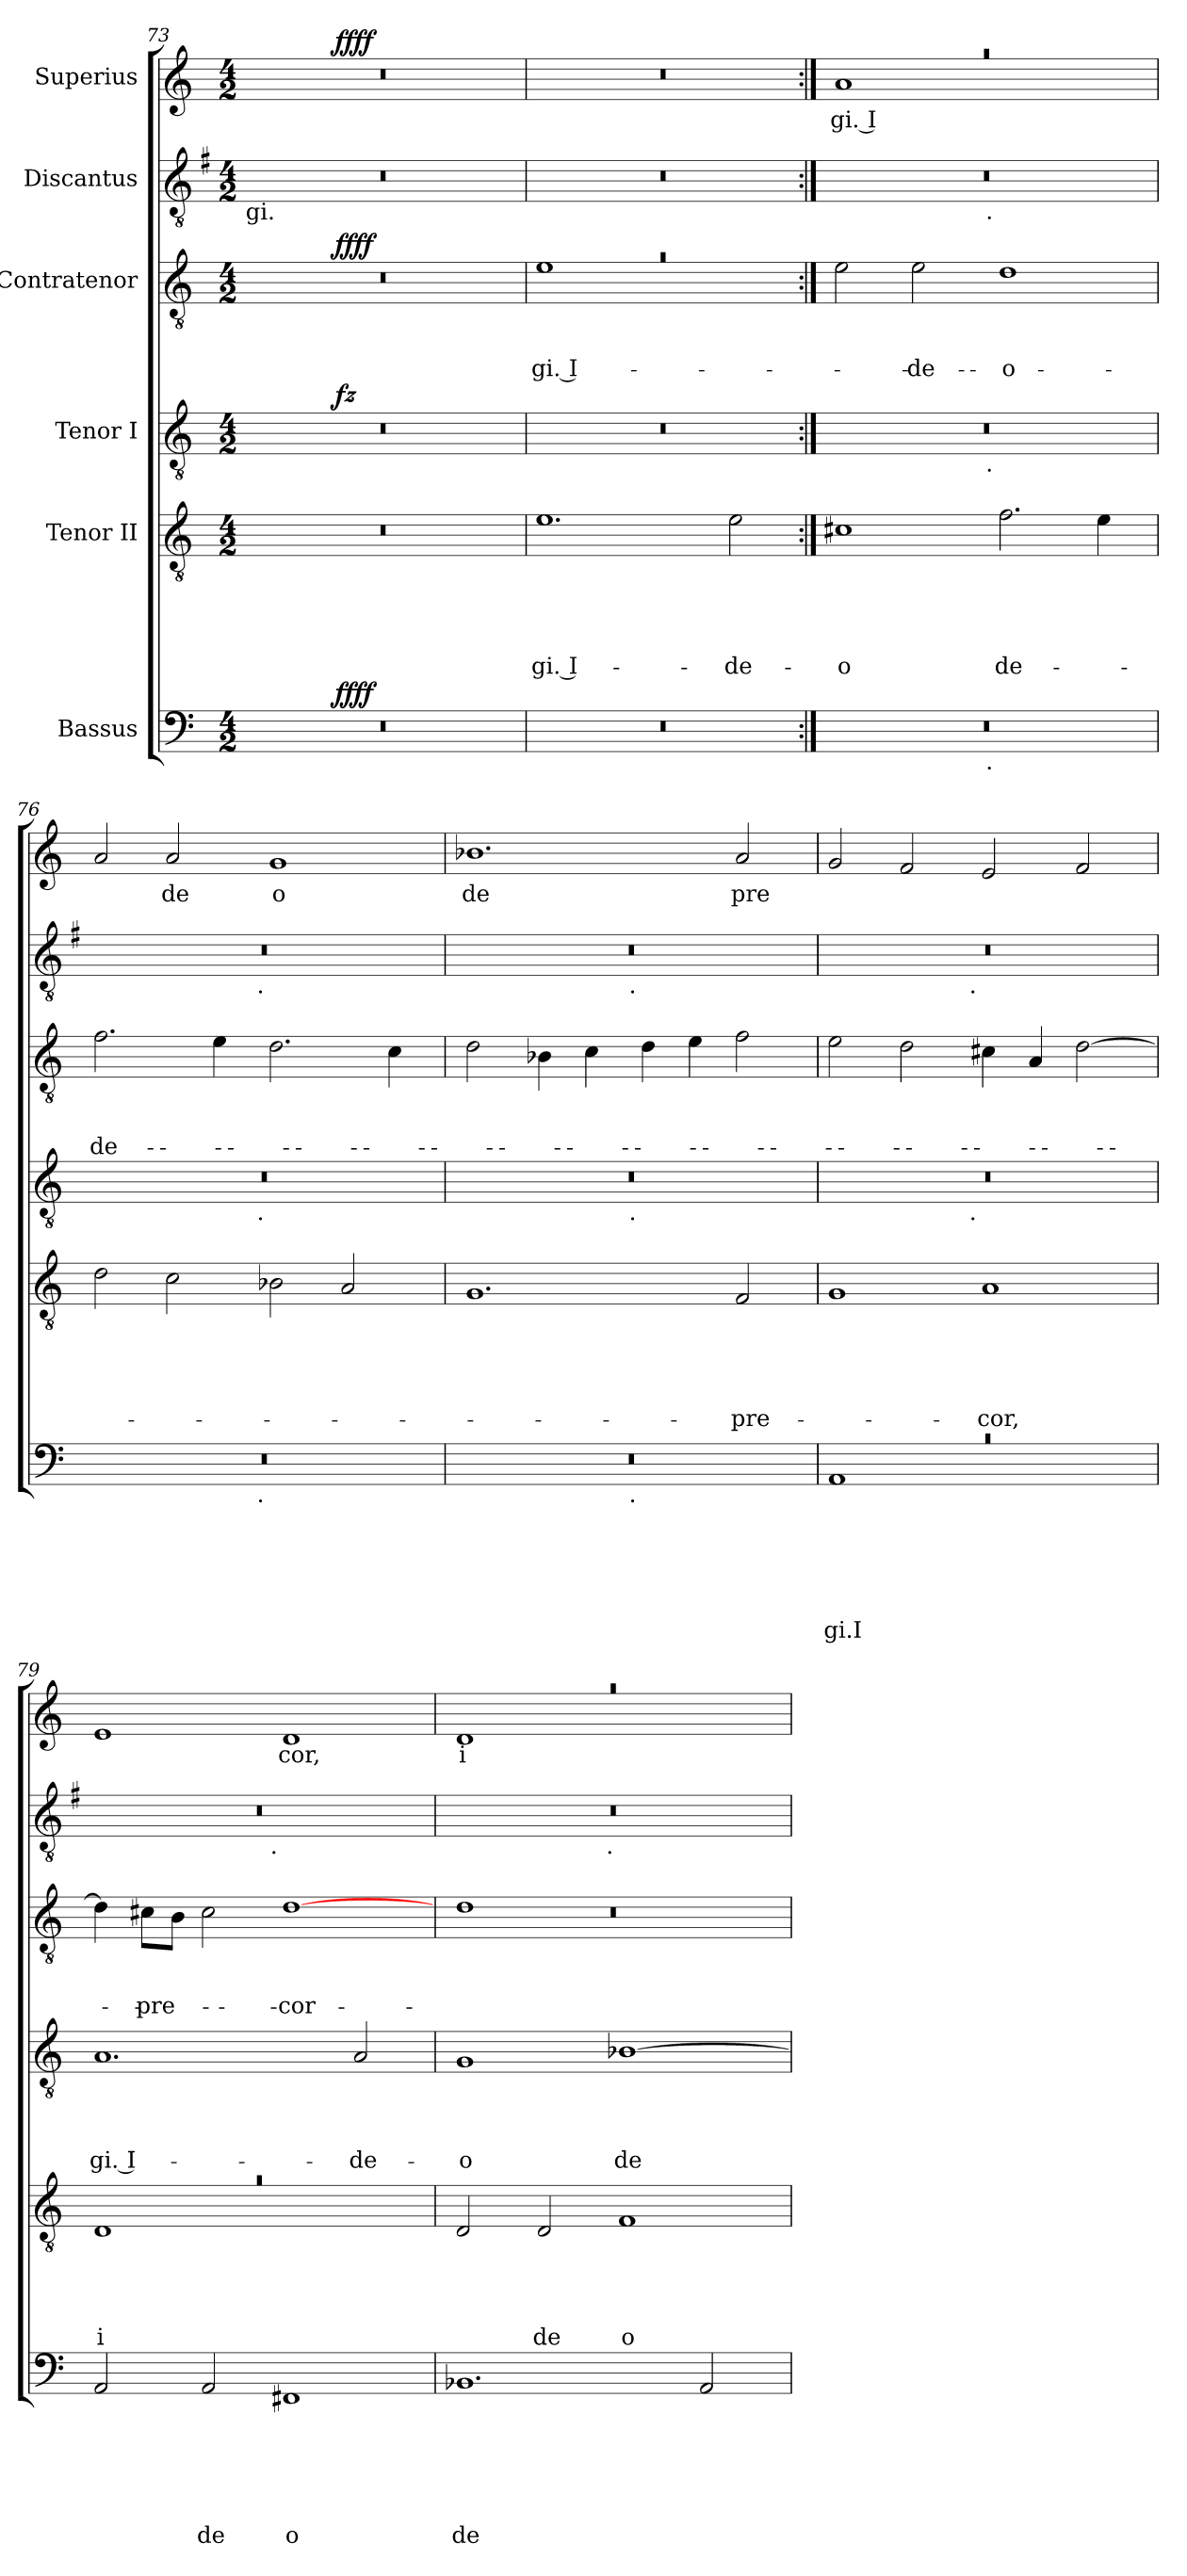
**kern	**text	**text	**text	**text	**text	**text	**dynam	**kern	**text	**text	**text	**text	**text	**kern	**text	**text	**text	**text	**dynam	**kern	**text	**text	**text	**dynam	**kern	**kern	**text	**dynam
*part6	*part6	*part6	*part6	*part6	*part6	*part6	*part6	*part5	*part5	*part5	*part5	*part5	*part5	*part4	*part4	*part4	*part4	*part4	*part4	*part3	*part3	*part3	*part3	*part3	*part2	*part1	*part1	*part1
*staff6	*staff6	*staff6	*staff6	*staff6	*staff6	*staff6	*staff6	*staff5	*staff5	*staff5	*staff5	*staff5	*staff5	*staff4	*staff4	*staff4	*staff4	*staff4	*staff4	*staff3	*staff3	*staff3	*staff3	*staff3	*staff2	*staff1	*staff1	*staff1
*I"Bassus	*	*	*	*	*	*	*	*I"Tenor II	*	*	*	*	*	*I"Tenor I	*	*	*	*	*	*I"Contratenor	*	*	*	*	*I"Discantus	*I"Superius	*	*
*clefF4	*	*	*	*	*	*	*	*clefGv2	*	*	*	*	*	*clefGv2	*	*	*	*	*	*clefGv2	*	*	*	*	*clefGv2	*clefG2	*	*
*k[]	*	*	*	*	*	*	*	*k[]	*	*	*	*	*	*k[]	*	*	*	*	*	*k[]	*	*	*	*	*k[f#]	*k[]	*	*
*C:	*	*	*	*	*	*	*	*C:	*	*	*	*	*	*C:	*	*	*	*	*	*C:	*	*	*	*	*G:	*C:	*	*
*M4/2	*	*	*	*	*	*	*	*M4/2	*	*	*	*	*	*M4/2	*	*	*	*	*	*M4/2	*	*	*	*	*M4/2	*M4/2	*	*
=73	=73	=73	=73	=73	=73	=73	=73	=73	=73	=73	=73	=73	=73	=73	=73	=73	=73	=73	=73	=73	=73	=73	=73	=73	=73	=73	=73	=73
*^	*	*	*	*	*	*	*	*	*	*	*	*	*	*^	*	*	*	*	*	*^	*	*	*	*	*	*^	*	*
!	!	!	!	!	!	!	!	!	!	!	!	!	!	!	!	!	!	!	!	!	!	!	!	!	!	!	!	!LO:TX:b:t=gi.	!	!	!	!
0r	2ryy	.	.	.	.	.	.	.	0r	.	.	.	.	.	0r	2ryy	.	.	.	.	.	0r	2ryy	.	.	.	.	0r	0r	2ryy	.	.
.	32ryy	.	.	.	.	.	.	.	.	.	.	.	.	.	.	32ryy	.	.	.	.	.	.	32ryy	.	.	.	.	.	.	32ryy	.	.
!	!	!	!	!	!	!	!	!LO:DY:b	!	!	!	!	!	!	!	!	!	!	!	!	!LO:DY:b	!	!	!	!	!	!LO:DY:b	!	!	!	!	!LO:DY:b
.	1ryy	.	.	.	.	.	.	ffff	.	.	.	.	.	.	.	1ryy	.	.	.	.	fz	.	1ryy	.	.	.	ffff	.	.	1ryy	.	ffff
.	4...ryy	.	.	.	.	.	.	.	.	.	.	.	.	.	.	4...ryy	.	.	.	.	.	.	4...ryy	.	.	.	.	.	.	4...ryy	.	.
=74!	=74!	=74!	=74!	=74!	=74!	=74!	=74!	=74!	=74!	=74!	=74!	=74!	=74!	=74!	=74!	=74!	=74!	=74!	=74!	=74!	=74!	=74!	=74!	=74!	=74!	=74!	=74!	=74!	=74!	=74!	=74!	=74!
!	!	!	!	!	!	!	!	!	!	!	!	!	!	!LO:LY:b:rj	!	!	!	!	!	!	!	!LO:N:vis=1	!	!	!	!LO:LY:b:rj	!	!	!	!	!	!
*v	*v	*	*	*	*	*	*	*	*	*	*	*	*	*	*v	*v	*	*	*	*	*	*	*	*	*	*	*	*	*v	*v	*	*
0r	.	.	.	.	.	.	.	1.e	.	.	.	.	-gi. I-	0r	.	.	.	.	.	0ra	1e	.	.	gi. I-	.	0r	0r	.	.
.	.	.	.	.	.	.	.	.	.	.	.	.	.	.	.	.	.	.	.	.	1ryy	.	.	.	.	.	.	.	.
!	!	!	!	!	!	!	!	!	!	!	!	!	!LO:LY:b	!	!	!	!	!	!	!	!	!	!	!	!	!	!	!	!
.	.	.	.	.	.	.	.	2e\	.	.	.	.	-de-	.	.	.	.	.	.	.	.	.	.	.	.	.	.	.	.
*	*	*	*	*	*	*	*	*	*	*	*	*	*	*	*	*	*	*	*	*v	*v	*	*	*	*	*	*	*	*
=75:|!	=75:|!	=75:|!	=75:|!	=75:|!	=75:|!	=75:|!	=75:|!	=75:|!	=75:|!	=75:|!	=75:|!	=75:|!	=75:|!	=75:|!	=75:|!	=75:|!	=75:|!	=75:|!	=75:|!	=75:|!	=75:|!	=75:|!	=75:|!	=75:|!	=75:|!	=75:|!	=75:|!	=75:|!
!	!	!	!	!	!	!	!	!	!	!	!	!	!LO:LY:b	!	!	!	!	!	!	!	!	!	!	!	!	!LO:N:vis=1	!LO:LY:b:rj	!
*^	*	*	*	*	*	*	*	*	*	*	*	*	*	*^	*	*	*	*	*	*	*	*	*	*	*^	*^	*	*
0r	2ryy	.	.	.	.	.	.	.	1c#X	.	.	.	.	-o	0r	2ryy	.	.	.	.	.	2e\	.	.	.	.	0r	2ryy	0raa	1a	gi. I	.
!	!	!	!	!	!	!	!	!	!	!	!	!	!	!	!	!	!	!	!	!	!	!	!	!	!LO:LY:b	!	!	!	!	!	!	!
.	4...ryy	.	.	.	.	.	.	.	.	.	.	.	.	.	.	4...ryy	.	.	.	.	.	2e\	.	.	-de-	.	.	4...ryy	.	.	.	.
!	!	!	!	!	!	!	!	!	!	!	!	!	!	!	!	!	!	!	!	!	!	!	!	!	!	!	!	!LO:TX:b:t=.	!	!	!	!
!	!	!	!	!	!	!	!	!	!	!	!	!	!	!	!	!LO:TX:b:t=.	!	!	!	!	!	!	!	!	!	!	!	!	!	!	!	!
!	!LO:TX:b:t=.	!	!	!	!	!	!	!	!	!	!	!	!	!	!	!	!	!	!	!	!	!	!	!	!	!	!	!	!	!	!	!
.	1ryy	.	.	.	.	.	.	.	.	.	.	.	.	.	.	1ryy	.	.	.	.	.	.	.	.	.	.	.	1ryy	.	.	.	.
!	!	!	!	!	!	!	!	!	!	!	!	!	!	!LO:LY:b	!	!	!	!	!	!	!	!	!	!	!LO:LY:b	!	!	!	!	!	!	!
.	.	.	.	.	.	.	.	.	2.f\	.	.	.	.	de-	.	.	.	.	.	.	.	1d	.	.	-o	.	.	.	.	1ryy	.	.
.	.	.	.	.	.	.	.	.	4e\	.	.	.	.	.	.	.	.	.	.	.	.	.	.	.	.	.	.	.	.	.	.	.
.	32ryy	.	.	.	.	.	.	.	.	.	.	.	.	.	.	32ryy	.	.	.	.	.	.	.	.	.	.	.	32ryy	.	.	.	.
=76!	=76!	=76!	=76!	=76!	=76!	=76!	=76!	=76!	=76!	=76!	=76!	=76!	=76!	=76!	=76!	=76!	=76!	=76!	=76!	=76!	=76!	=76!	=76!	=76!	=76!	=76!	=76!	=76!	=76!	=76!	=76!	=76!
!	!	!	!	!	!	!	!	!	!	!	!	!	!	!	!	!	!	!	!	!	!	!	!	!	!LO:LY:b	!	!	!	!	!	!	!
*	*	*	*	*	*	*	*	*	*	*	*	*	*	*	*	*	*	*	*	*	*	*	*	*	*	*	*	*	*v	*v	*	*
0r	2ryy	.	.	.	.	.	.	.	2d\	.	.	.	.	.	0r	2ryy	.	.	.	.	.	2.f\	.	.	de-	.	0r	2ryy	2a/	.	.
!	!	!	!	!	!	!	!	!	!	!	!	!	!	!	!	!	!	!	!	!	!	!	!	!	!	!	!	!	!	!LO:LY:b	!
.	4...ryy	.	.	.	.	.	.	.	2c\	.	.	.	.	.	.	4...ryy	.	.	.	.	.	.	.	.	.	.	.	4...ryy	2a/	de	.
.	.	.	.	.	.	.	.	.	.	.	.	.	.	.	.	.	.	.	.	.	.	4e\	.	.	.	.	.	.	.	.	.
!	!	!	!	!	!	!	!	!	!	!	!	!	!	!	!	!	!	!	!	!	!	!	!	!	!	!	!	!LO:TX:b:t=.	!	!	!
!	!	!	!	!	!	!	!	!	!	!	!	!	!	!	!	!LO:TX:b:t=.	!	!	!	!	!	!	!	!	!	!	!	!	!	!	!
!	!LO:TX:b:t=.	!	!	!	!	!	!	!	!	!	!	!	!	!	!	!	!	!	!	!	!	!	!	!	!	!	!	!	!	!	!
.	1ryy	.	.	.	.	.	.	.	.	.	.	.	.	.	.	1ryy	.	.	.	.	.	.	.	.	.	.	.	1ryy	.	.	.
!	!	!	!	!	!	!	!	!	!	!	!	!	!	!	!	!	!	!	!	!	!	!	!	!	!	!	!	!	!	!LO:LY:b	!
.	.	.	.	.	.	.	.	.	2B-X\	.	.	.	.	.	.	.	.	.	.	.	.	2.d\	.	.	.	.	.	.	1g	o	.
.	.	.	.	.	.	.	.	.	2A/	.	.	.	.	.	.	.	.	.	.	.	.	.	.	.	.	.	.	.	.	.	.
.	.	.	.	.	.	.	.	.	.	.	.	.	.	.	.	.	.	.	.	.	.	4c\	.	.	.	.	.	.	.	.	.
.	32ryy	.	.	.	.	.	.	.	.	.	.	.	.	.	.	32ryy	.	.	.	.	.	.	.	.	.	.	.	32ryy	.	.	.
=77!	=77!	=77!	=77!	=77!	=77!	=77!	=77!	=77!	=77!	=77!	=77!	=77!	=77!	=77!	=77!	=77!	=77!	=77!	=77!	=77!	=77!	=77!	=77!	=77!	=77!	=77!	=77!	=77!	=77!	=77!	=77!
!	!	!	!	!	!	!	!	!	!	!	!	!	!	!	!	!	!	!	!	!	!	!	!	!	!	!	!	!	!	!LO:LY:b	!
0r	2ryy	.	.	.	.	.	.	.	1.G	.	.	.	.	.	0r	2ryy	.	.	.	.	.	2d\	.	.	.	.	0r	2ryy	1.b-X	de	.
.	4...ryy	.	.	.	.	.	.	.	.	.	.	.	.	.	.	4...ryy	.	.	.	.	.	4B-X\	.	.	.	.	.	4...ryy	.	.	.
.	.	.	.	.	.	.	.	.	.	.	.	.	.	.	.	.	.	.	.	.	.	4c\	.	.	.	.	.	.	.	.	.
!	!	!	!	!	!	!	!	!	!	!	!	!	!	!	!	!	!	!	!	!	!	!	!	!	!	!	!	!LO:TX:b:t=.	!	!	!
!	!	!	!	!	!	!	!	!	!	!	!	!	!	!	!	!LO:TX:b:t=.	!	!	!	!	!	!	!	!	!	!	!	!	!	!	!
!	!LO:TX:b:t=.	!	!	!	!	!	!	!	!	!	!	!	!	!	!	!	!	!	!	!	!	!	!	!	!	!	!	!	!	!	!
.	1ryy	.	.	.	.	.	.	.	.	.	.	.	.	.	.	1ryy	.	.	.	.	.	.	.	.	.	.	.	1ryy	.	.	.
.	.	.	.	.	.	.	.	.	.	.	.	.	.	.	.	.	.	.	.	.	.	4d\	.	.	.	.	.	.	.	.	.
.	.	.	.	.	.	.	.	.	.	.	.	.	.	.	.	.	.	.	.	.	.	4e\	.	.	.	.	.	.	.	.	.
!	!	!	!	!	!	!	!	!	!	!	!	!	!	!LO:LY:b	!	!	!	!	!	!	!	!	!	!	!	!	!	!	!	!LO:LY:b	!
.	.	.	.	.	.	.	.	.	2F/	.	.	.	.	-pre-	.	.	.	.	.	.	.	2f\	.	.	.	.	.	.	2a/	pre	.
.	32ryy	.	.	.	.	.	.	.	.	.	.	.	.	.	.	32ryy	.	.	.	.	.	.	.	.	.	.	.	32ryy	.	.	.
=78!	=78!	=78!	=78!	=78!	=78!	=78!	=78!	=78!	=78!	=78!	=78!	=78!	=78!	=78!	=78!	=78!	=78!	=78!	=78!	=78!	=78!	=78!	=78!	=78!	=78!	=78!	=78!	=78!	=78!	=78!	=78!
!LO:N:vis=1	!	!	!	!	!	!	!LO:LY:b:rj	!	!	!	!	!	!	!	!	!	!	!	!	!	!	!	!	!	!	!	!	!	!	!	!
0rc	1AA	.	.	.	.	.	gi.I	.	1G	.	.	.	.	.	0r	2ryy	.	.	.	.	.	2e\	.	.	.	.	0r	2ryy	2g/	.	.
.	.	.	.	.	.	.	.	.	.	.	.	.	.	.	.	4...ryy	.	.	.	.	.	2d\	.	.	.	.	.	4...ryy	2f/	.	.
!	!	!	!	!	!	!	!	!	!	!	!	!	!	!	!	!	!	!	!	!	!	!	!	!	!	!	!	!LO:TX:b:t=.	!	!	!
!	!	!	!	!	!	!	!	!	!	!	!	!	!	!	!	!LO:TX:b:t=.	!	!	!	!	!	!	!	!	!	!	!	!	!	!	!
.	.	.	.	.	.	.	.	.	.	.	.	.	.	.	.	1ryy	.	.	.	.	.	.	.	.	.	.	.	1ryy	.	.	.
!	!	!	!	!	!	!	!	!	!	!	!	!	!	!LO:LY:b	!	!	!	!	!	!	!	!	!	!	!	!	!	!	!	!	!
.	1ryy	.	.	.	.	.	.	.	1A	.	.	.	.	-cor,	.	.	.	.	.	.	.	4c#X\	.	.	.	.	.	.	2e/	.	.
.	.	.	.	.	.	.	.	.	.	.	.	.	.	.	.	.	.	.	.	.	.	4A/	.	.	.	.	.	.	.	.	.
.	.	.	.	.	.	.	.	.	.	.	.	.	.	.	.	.	.	.	.	.	.	[>2d\	.	.	.	.	.	.	2f/	.	.
.	.	.	.	.	.	.	.	.	.	.	.	.	.	.	.	32ryy	.	.	.	.	.	.	.	.	.	.	.	32ryy	.	.	.
=79!	=79!	=79!	=79!	=79!	=79!	=79!	=79!	=79!	=79!	=79!	=79!	=79!	=79!	=79!	=79!	=79!	=79!	=79!	=79!	=79!	=79!	=79!	=79!	=79!	=79!	=79!	=79!	=79!	=79!	=79!	=79!
!	!	!	!	!	!	!	!	!	!LO:N:vis=1	!	!	!	!	!LO:LY:b:rj	!	!	!	!	!	!LO:LY:b:rj	!	!	!	!	!	!	!	!	!	!	!
*v	*v	*	*	*	*	*	*	*	*^	*	*	*	*	*	*v	*v	*	*	*	*	*	*	*	*	*	*	*	*	*	*	*
2AA/	.	.	.	.	.	.	.	0ra	1D	.	.	.	.	i-	1.A	.	.	.	-gi. I-	.	4d\]	.	.	.	.	0r	2ryy	1e	.	.
!	!	!	!	!	!	!	!	!	!	!	!	!	!	!	!	!	!	!	!	!	!	!	!	!LO:LY:b	!	!	!	!	!	!
.	.	.	.	.	.	.	.	.	.	.	.	.	.	.	.	.	.	.	.	.	8c#X\L	.	.	-pre-	.	.	.	.	.	.
.	.	.	.	.	.	.	.	.	.	.	.	.	.	.	.	.	.	.	.	.	8B\J	.	.	.	.	.	.	.	.	.
!	!	!	!	!	!	!LO:LY:b	!	!	!	!	!	!	!	!	!	!	!	!	!	!	!	!	!	!	!	!	!	!	!	!
2AA/	.	.	.	.	.	de	.	.	.	.	.	.	.	.	.	.	.	.	.	.	2c#\	.	.	.	.	.	4...ryy	.	.	.
!	!	!	!	!	!	!	!	!	!	!	!	!	!	!	!	!	!	!	!	!	!	!	!	!	!	!	!LO:TX:b:t=.	!	!	!
.	.	.	.	.	.	.	.	.	.	.	.	.	.	.	.	.	.	.	.	.	.	.	.	.	.	.	1ryy	.	.	.
!	!	!	!	!	!	!LO:LY:b	!	!	!	!	!	!	!	!	!	!	!	!	!	!	!	!	!	!LO:LY:b	!	!	!	!	!LO:LY:b	!
1FF#X	.	.	.	.	.	o	.	.	1ryy	.	.	.	.	.	.	.	.	.	.	.	[>1d	.	.	-cor	.	.	.	1d	cor,	.
!	!	!	!	!	!	!	!	!	!	!	!	!	!	!	!	!	!	!	!LO:LY:b	!	!	!	!	!	!	!	!	!	!	!
.	.	.	.	.	.	.	.	.	.	.	.	.	.	.	2A/	.	.	.	-de-	.	.	.	.	.	.	.	.	.	.	.
.	.	.	.	.	.	.	.	.	.	.	.	.	.	.	.	.	.	.	.	.	.	.	.	.	.	.	32ryy	.	.	.
*	*	*	*	*	*	*	*	*v	*v	*	*	*	*	*	*	*	*	*	*	*	*	*	*	*	*	*	*	*	*	*
!!LO:PB:g=z
=80!	=80!	=80!	=80!	=80!	=80!	=80!	=80!	=80!	=80!	=80!	=80!	=80!	=80!	=80!	=80!	=80!	=80!	=80!	=80!	=80!	=80!	=80!	=80!	=80!	=80!	=80!	=80!	=80!	=80!
*	*	*	*	*	*	*	*	*	*	*	*	*	*	*	*	*	*	*	*	*	*	*	*	*	*k[]	*	*	*	*
*	*	*	*	*	*	*	*	*	*	*	*	*	*	*	*	*	*	*	*	*	*	*	*	*	*C:	*	*	*	*
*	*	*	*	*	*	*	*	*^	*	*	*	*	*	*	*	*	*	*	*	*^	*	*	*	*	*	*	*	*	*
*	*	*	*	*	*	*	*	*	*	*	*	*	*	*	*	*	*	*	*	*	*	*^	*	*	*	*	*	*	*	*	*
!	!	!	!	!	!	!LO:LY:b	!	!	!	!	!	!	!	!	!	!	!	!	!LO:LY:b	!	!	!	!LO:N:vis=1	!	!	!	!	!	!	!LO:N:vis=1	!LO:LY:b:rj	!
*	*	*	*	*	*	*	*	*v	*v	*	*	*	*	*	*	*	*	*	*	*	*	*	*	*	*	*	*	*	*	*^	*	*
1.BB-X	.	.	.	.	.	de	.	2D/	.	.	.	.	.	1G	.	.	.	-o	.	32ryy	1d	0r	.	.	.	.	0r	2ryy	0raa	1d	i	.
.	.	.	.	.	.	.	.	.	.	.	.	.	.	.	.	.	.	.	.	1ryy	.	.	.	.	.	.	.	.	.	.	.	.
!	!	!	!	!	!	!	!	!	!	!	!	!	!LO:LY:b	!	!	!	!	!	!	!	!	!	!	!	!	!	!	!	!	!	!	!
.	.	.	.	.	.	.	.	2D/	.	.	.	.	-de	.	.	.	.	.	.	.	.	.	.	.	.	.	.	4...ryy	.	.	.	.
!	!	!	!	!	!	!	!	!	!	!	!	!	!	!	!	!	!	!	!	!	!	!	!	!	!	!	!	!LO:TX:b:t=.	!	!	!	!
.	.	.	.	.	.	.	.	.	.	.	.	.	.	.	.	.	.	.	.	.	.	.	.	.	.	.	.	1ryy	.	.	.	.
!	!	!	!	!	!	!	!	!	!	!	!	!	!LO:LY:b	!	!	!	!	!LO:LY:b	!	!	!	!	!	!	!	!	!	!	!	!	!	!
.	.	.	.	.	.	.	.	1F	.	.	.	.	o	[>1B-X	.	.	.	de	.	.	1ryy	.	.	.	.	.	.	.	.	1ryy	.	.
.	.	.	.	.	.	.	.	.	.	.	.	.	.	.	.	.	.	.	.	2ryy	.	.	.	.	.	.	.	.	.	.	.	.
2AA/	.	.	.	.	.	.	.	.	.	.	.	.	.	.	.	.	.	.	.	.	.	.	.	.	.	.	.	.	.	.	.	.
.	.	.	.	.	.	.	.	.	.	.	.	.	.	.	.	.	.	.	.	4...ryy	.	.	.	.	.	.	.	.	.	.	.	.
.	.	.	.	.	.	.	.	.	.	.	.	.	.	.	.	.	.	.	.	.	.	.	.	.	.	.	.	32ryy	.	.	.	.
*	*	*	*	*	*	*	*	*	*	*	*	*	*	*	*	*	*	*	*	*v	*v	*v	*	*	*	*	*	*	*v	*v	*	*
*	*	*	*	*	*	*	*	*	*	*	*	*	*	*	*	*	*	*	*	*	*	*	*	*	*v	*v	*	*	*
=!	=!	=!	=!	=!	=!	=!	=!	=!	=!	=!	=!	=!	=!	=!	=!	=!	=!	=!	=!	=!	=!	=!	=!	=!	=!	=!	=!	=!
*-	*-	*-	*-	*-	*-	*-	*-	*-	*-	*-	*-	*-	*-	*-	*-	*-	*-	*-	*-	*-	*-	*-	*-	*-	*-	*-	*-	*-
